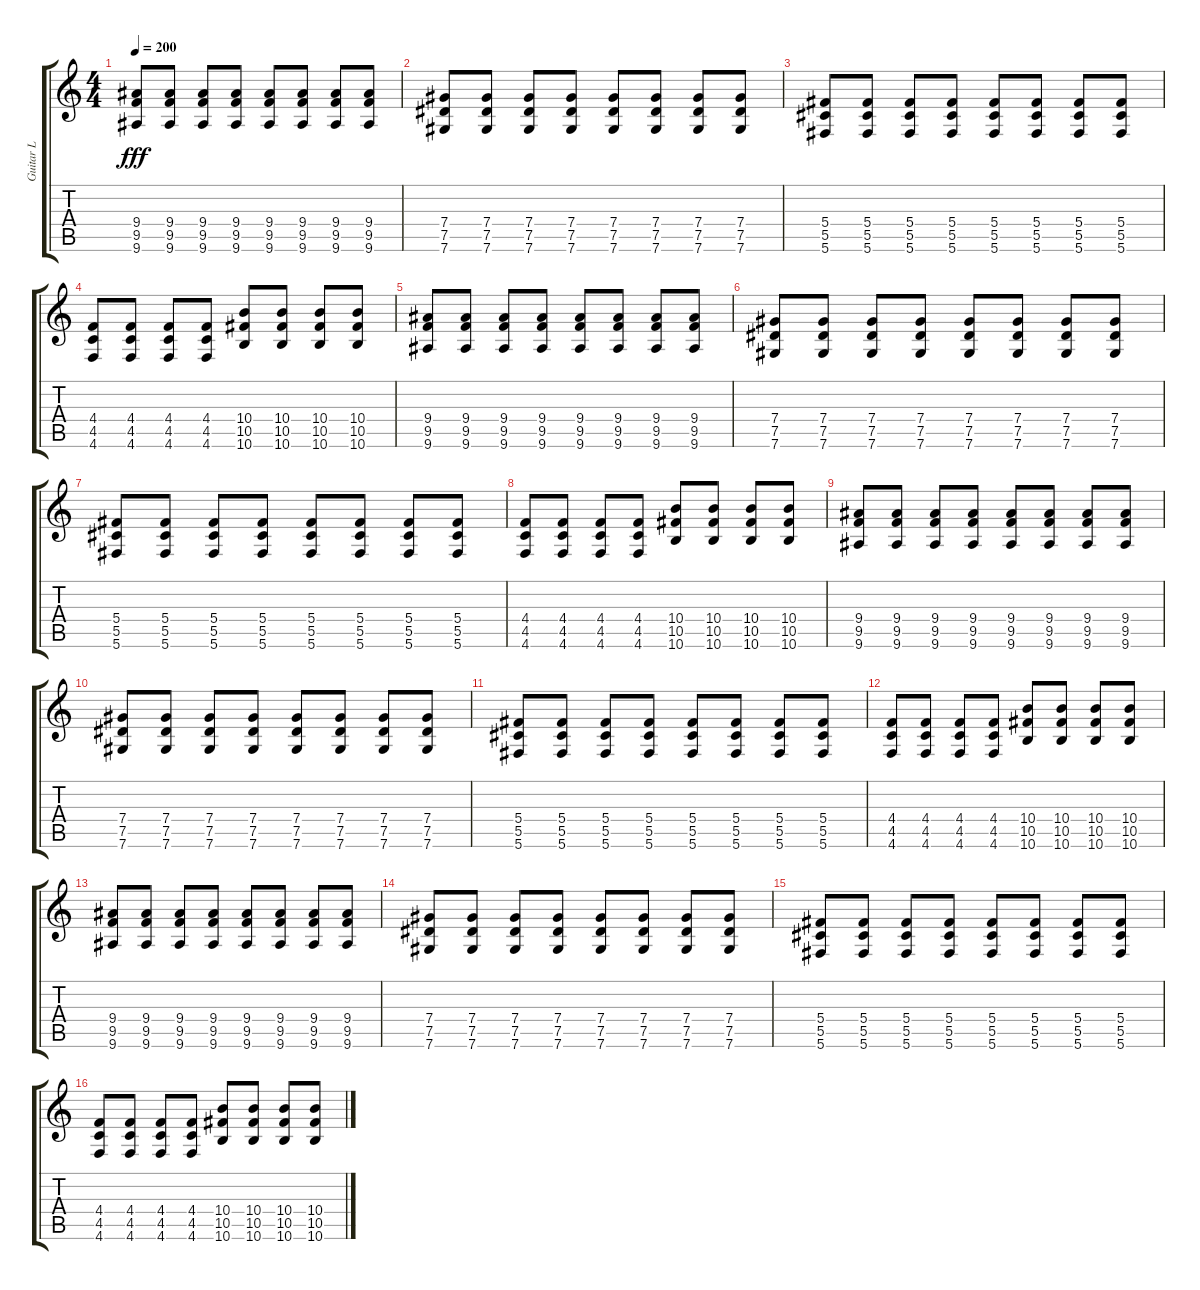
\track ("Guitar L" "Guitar L") {instrument overdrivenguitar}
\staff {score tabs}
\tuning (Eb4 Bb3 Gb3 Db3 Ab2 Db2) {hide}
\ts (4 4)
\tempo 200
\clef g2
\ks c
(9.4 9.5 9.6).8{dy fff} (9.4 9.5 9.6).8 (9.4 9.5 9.6).8 (9.4 9.5 9.6).8 (9.4 9.5 9.6).8 (9.4 9.5 9.6).8 (9.4 9.5 9.6).8 (9.4 9.5 9.6).8 |
(7.4 7.5 7.6).8 (7.4 7.5 7.6).8 (7.4 7.5 7.6).8 (7.4 7.5 7.6).8 (7.4 7.5 7.6).8 (7.4 7.5 7.6).8 (7.4 7.5 7.6).8 (7.4 7.5 7.6).8 |
(5.4 5.5 5.6).8 (5.4 5.5 5.6).8 (5.4 5.5 5.6).8 (5.4 5.5 5.6).8 (5.4 5.5 5.6).8 (5.4 5.5 5.6).8 (5.4 5.5 5.6).8 (5.4 5.5 5.6).8 |
(4.4 4.5 4.6).8 (4.4 4.5 4.6).8 (4.4 4.5 4.6).8 (4.4 4.5 4.6).8 (10.4 10.5 10.6).8 (10.4 10.5 10.6).8 (10.4 10.5 10.6).8 (10.4 10.5 10.6).8 |
(9.4 9.5 9.6).8 (9.4 9.5 9.6).8 (9.4 9.5 9.6).8 (9.4 9.5 9.6).8 (9.4 9.5 9.6).8 (9.4 9.5 9.6).8 (9.4 9.5 9.6).8 (9.4 9.5 9.6).8 |
(7.4 7.5 7.6).8 (7.4 7.5 7.6).8 (7.4 7.5 7.6).8 (7.4 7.5 7.6).8 (7.4 7.5 7.6).8 (7.4 7.5 7.6).8 (7.4 7.5 7.6).8 (7.4 7.5 7.6).8 |
(5.4 5.5 5.6).8 (5.4 5.5 5.6).8 (5.4 5.5 5.6).8 (5.4 5.5 5.6).8 (5.4 5.5 5.6).8 (5.4 5.5 5.6).8 (5.4 5.5 5.6).8 (5.4 5.5 5.6).8 |
(4.4 4.5 4.6).8 (4.4 4.5 4.6).8 (4.4 4.5 4.6).8 (4.4 4.5 4.6).8 (10.4 10.5 10.6).8 (10.4 10.5 10.6).8 (10.4 10.5 10.6).8 (10.4 10.5 10.6).8 |
(9.4 9.5 9.6).8 (9.4 9.5 9.6).8 (9.4 9.5 9.6).8 (9.4 9.5 9.6).8 (9.4 9.5 9.6).8 (9.4 9.5 9.6).8 (9.4 9.5 9.6).8 (9.4 9.5 9.6).8 |
(7.4 7.5 7.6).8 (7.4 7.5 7.6).8 (7.4 7.5 7.6).8 (7.4 7.5 7.6).8 (7.4 7.5 7.6).8 (7.4 7.5 7.6).8 (7.4 7.5 7.6).8 (7.4 7.5 7.6).8 |
(5.4 5.5 5.6).8 (5.4 5.5 5.6).8 (5.4 5.5 5.6).8 (5.4 5.5 5.6).8 (5.4 5.5 5.6).8 (5.4 5.5 5.6).8 (5.4 5.5 5.6).8 (5.4 5.5 5.6).8 |
(4.4 4.5 4.6).8 (4.4 4.5 4.6).8 (4.4 4.5 4.6).8 (4.4 4.5 4.6).8 (10.4 10.5 10.6).8 (10.4 10.5 10.6).8 (10.4 10.5 10.6).8 (10.4 10.5 10.6).8 |
(9.4 9.5 9.6).8 (9.4 9.5 9.6).8 (9.4 9.5 9.6).8 (9.4 9.5 9.6).8 (9.4 9.5 9.6).8 (9.4 9.5 9.6).8 (9.4 9.5 9.6).8 (9.4 9.5 9.6).8 |
(7.4 7.5 7.6).8 (7.4 7.5 7.6).8 (7.4 7.5 7.6).8 (7.4 7.5 7.6).8 (7.4 7.5 7.6).8 (7.4 7.5 7.6).8 (7.4 7.5 7.6).8 (7.4 7.5 7.6).8 |
(5.4 5.5 5.6).8 (5.4 5.5 5.6).8 (5.4 5.5 5.6).8 (5.4 5.5 5.6).8 (5.4 5.5 5.6).8 (5.4 5.5 5.6).8 (5.4 5.5 5.6).8 (5.4 5.5 5.6).8 |
(4.4 4.5 4.6).8 (4.4 4.5 4.6).8 (4.4 4.5 4.6).8 (4.4 4.5 4.6).8 (10.4 10.5 10.6).8 (10.4 10.5 10.6).8 (10.4 10.5 10.6).8 (10.4 10.5 10.6).8
